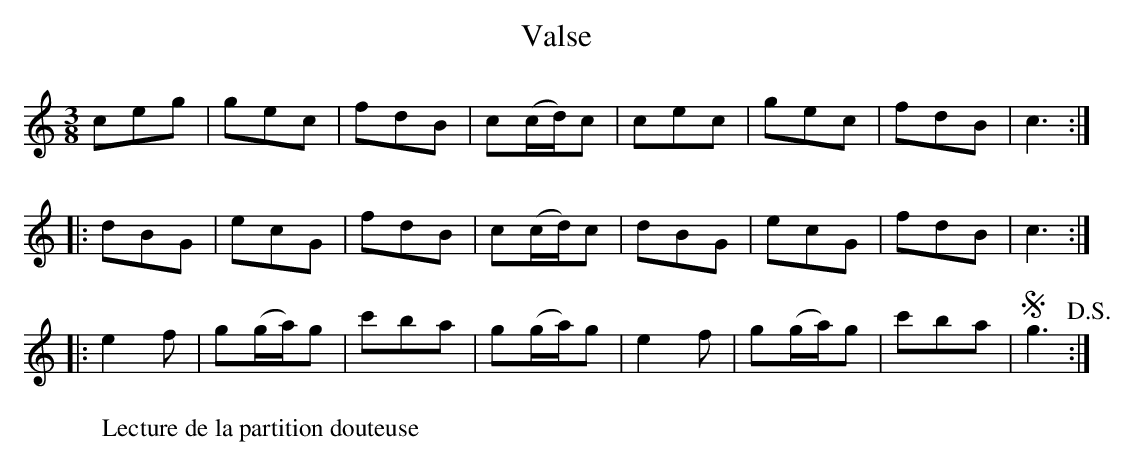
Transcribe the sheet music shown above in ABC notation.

X:1
T:Valse
M:3/8
K:Cmaj
L:1/8
ceg|gec|fdB|c(c/2d/2)c|cec|gec|fdB|c3:|
|:dBG|ecG|fdB|c(c/2d/2)c|dBG|ecG|fdB|c3:|
|:e2f|g(g/2a/2)g|c'ba|g(g/2a/2)g|e2f|g(g/2a/2)g|c'ba|!segno!g3!D.S.!:|]
W:Lecture de la partition douteuse
